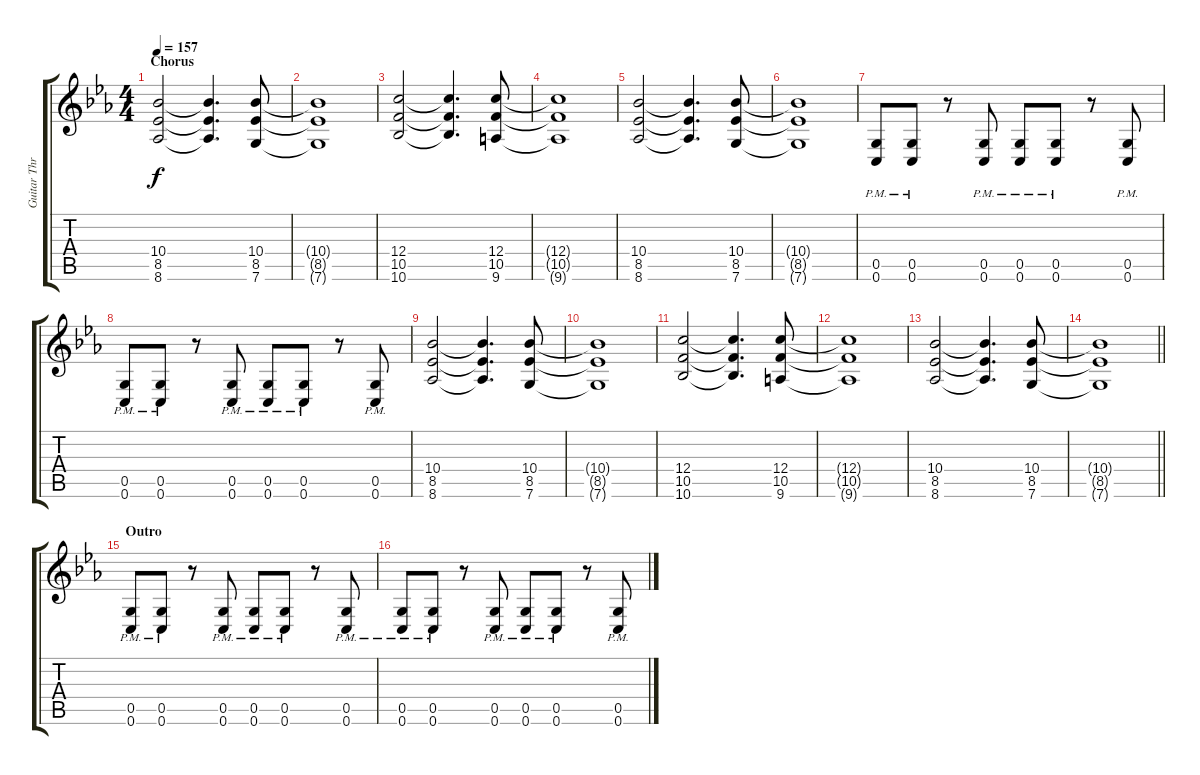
\track ("Guitar Three" "Guitar Thr") {instrument overdrivenguitar}
\staff {score tabs}
\tuning (E4 C4 G3 C3 G2 C2) {hide}
\ts (4 4)
\section ("" "Chorus")
\tempo 157
\clef g2
\ks cminor
(10.4 8.5 8.6).2{dy f} (10.4{t} 8.5{t} 8.6{t}).4{d} (10.4 8.5 7.6).8 |
(10.4{t} 8.5{t} 7.6{t}).1 |
(12.4 10.5 10.6).2 (12.4{t} 10.5{t} 10.6{t}).4{d} (12.4 10.5 9.6).8 |
(12.4{t} 10.5{t} 9.6{t}).1 |
(10.4 8.5 8.6).2 (10.4{t} 8.5{t} 8.6{t}).4{d} (10.4 8.5 7.6).8 |
(10.4{t} 8.5{t} 7.6{t}).1 |
(0.5{pm} 0.6{pm}).8 (0.5{pm} 0.6{pm}).8 r.8 (0.5{pm} 0.6{pm}).8 (0.5{pm} 0.6{pm}).8 (0.5{pm} 0.6{pm}).8 r.8 (0.5{pm} 0.6{pm}).8 |
(0.5{pm} 0.6{pm}).8 (0.5{pm} 0.6{pm}).8 r.8 (0.5{pm} 0.6{pm}).8 (0.5{pm} 0.6{pm}).8 (0.5{pm} 0.6{pm}).8 r.8 (0.5{pm} 0.6{pm}).8 |
(10.4 8.5 8.6).2 (10.4{t} 8.5{t} 8.6{t}).4{d} (10.4 8.5 7.6).8 |
(10.4{t} 8.5{t} 7.6{t}).1 |
(12.4 10.5 10.6).2 (12.4{t} 10.5{t} 10.6{t}).4{d} (12.4 10.5 9.6).8 |
(12.4{t} 10.5{t} 9.6{t}).1 |
(10.4 8.5 8.6).2 (10.4{t} 8.5{t} 8.6{t}).4{d} (10.4 8.5 7.6).8 |
\barLineRight lightlight
(10.4{t} 8.5{t} 7.6{t}).1 |
\section ("" "Outro")
(0.5{pm} 0.6{pm}).8 (0.5{pm} 0.6{pm}).8 r.8 (0.5{pm} 0.6{pm}).8 (0.5{pm} 0.6{pm}).8 (0.5{pm} 0.6{pm}).8 r.8 (0.5{pm} 0.6{pm}).8 |
(0.5{pm} 0.6{pm}).8 (0.5{pm} 0.6{pm}).8 r.8 (0.5{pm} 0.6{pm}).8 (0.5{pm} 0.6{pm}).8 (0.5{pm} 0.6{pm}).8 r.8 (0.5{pm} 0.6{pm}).8
